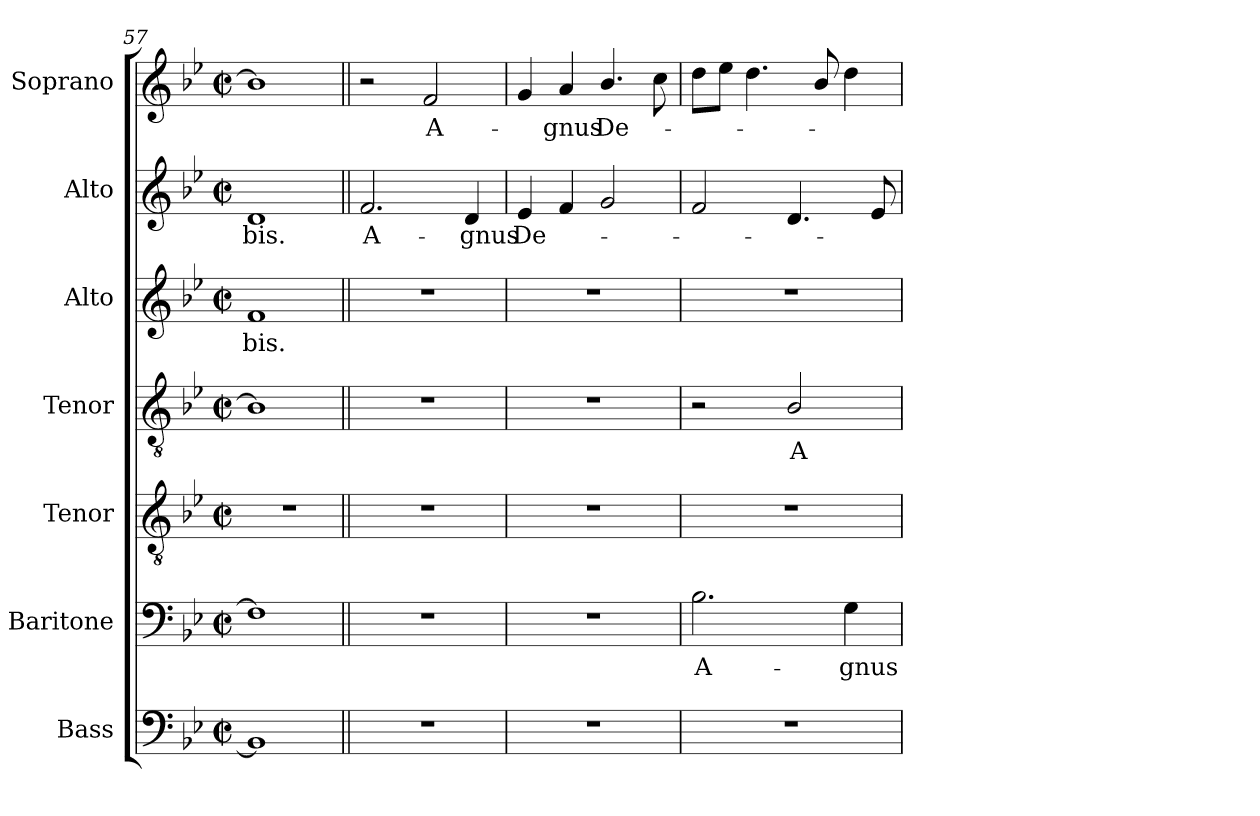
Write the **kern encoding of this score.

**kern	**kern	**text	**kern	**kern	**text	**kern	**text	**kern	**text	**kern	**text
*part7	*part6	*part6	*part5	*part4	*part4	*part3	*part3	*part2	*part2	*part1	*part1
*staff7	*staff6	*staff6	*staff5	*staff4	*staff4	*staff3	*staff3	*staff2	*staff2	*staff1	*staff1
*I"Bass	*I"Baritone	*	*I"Tenor	*I"Tenor	*	*I"Alto	*	*I"Alto	*	*I"Soprano	*
*I'B.	*I'Bar.	*	*I'T.	*I'T.	*	*I'A.	*	*I'A.	*	*I'S.	*
*clefF4	*clefF4	*	*clefGv2	*clefGv2	*	*clefG2	*	*clefG2	*	*clefG2	*
*	*	*	*ITrd7c12	*ITrd7c12	*	*	*	*	*	*	*
*k[b-e-]	*k[b-e-]	*	*k[b-e-]	*k[b-e-]	*	*k[b-e-]	*	*k[b-e-]	*	*k[b-e-]	*
*B-:	*B-:	*	*B-:	*B-:	*	*B-:	*	*B-:	*	*B-:	*
*M2/2	*M2/2	*	*M2/2	*M2/2	*	*M2/2	*	*M2/2	*	*M2/2	*
*met(c|)	*met(c|)	*	*met(c|)	*met(c|)	*	*met(c|)	*	*met(c|)	*	*met(c|)	*
=57	=57	=57	=57	=57	=57	=57	=57	=57	=57	=57	=57
!	!	!	!	!	!	!	!LO:LY:b:color=#000000	!	!	!	!
!	!	!	!	!	!	!	!	!	!LO:LY:b:color=#000000	!	!
1BB-i]	1Fi]	.	1r	1BB-i]	.	1fi	-bis.	1di	-bis.	1b-i]	.
!!LO:LB:g=z
=58||	=58||	=58||	=58||	=58||	=58||	=58||	=58||	=58||	=58||	=58||	=58||
!	!	!	!	!	!	!	!	!	!LO:LY:b:color=#000000	!	!
1r	1r	.	1r	1r	.	1r	.	2.fi/	A-	2r	.
!	!	!	!	!	!	!	!	!	!	!	!LO:LY:b:color=#000000
.	.	.	.	.	.	.	.	.	.	2fi/	A-
!	!	!	!	!	!	!	!	!	!LO:LY:b:color=#000000	!	!
.	.	.	.	.	.	.	.	4di/	-gnus	.	.
=59	=59	=59	=59	=59	=59	=59	=59	=59	=59	=59	=59
!	!	!	!	!	!	!	!	!	!LO:LY:b:color=#000000	!	!
1r	1r	.	1r	1r	.	1r	.	4e-i/	De-	4gi/	.
!	!	!	!	!	!	!	!	!	!	!	!LO:LY:b:color=#000000
.	.	.	.	.	.	.	.	4fi/	.	4ai/	-gnus
!	!	!	!	!	!	!	!	!	!	!	!LO:LY:b:color=#000000
.	.	.	.	.	.	.	.	2gi/	.	4.b-i/	De-
.	.	.	.	.	.	.	.	.	.	8cci\	.
=60	=60	=60	=60	=60	=60	=60	=60	=60	=60	=60	=60
!	!	!LO:LY:b:color=#000000	!	!	!	!	!	!	!	!	!
1r	2.B-i\	A-	1r	2r	.	1r	.	2fi/	.	8ddi\L	.
.	.	.	.	.	.	.	.	.	.	8ee-i\J	.
.	.	.	.	.	.	.	.	.	.	4.ddi\	.
!	!	!	!	!	!LO:LY:b:color=#000000	!	!	!	!	!	!
.	.	.	.	2BB-i/	A-	.	.	4.di/	.	.	.
.	.	.	.	.	.	.	.	.	.	8b-i/	.
!	!	!LO:LY:b:color=#000000	!	!	!	!	!	!	!	!	!
.	4Gi\	-gnus	.	.	.	.	.	.	.	4ddi\	.
.	.	.	.	.	.	.	.	8e-i/	.	.	.
=	=	=	=	=	=	=	=	=	=	=	=
*-	*-	*-	*-	*-	*-	*-	*-	*-	*-	*-	*-
